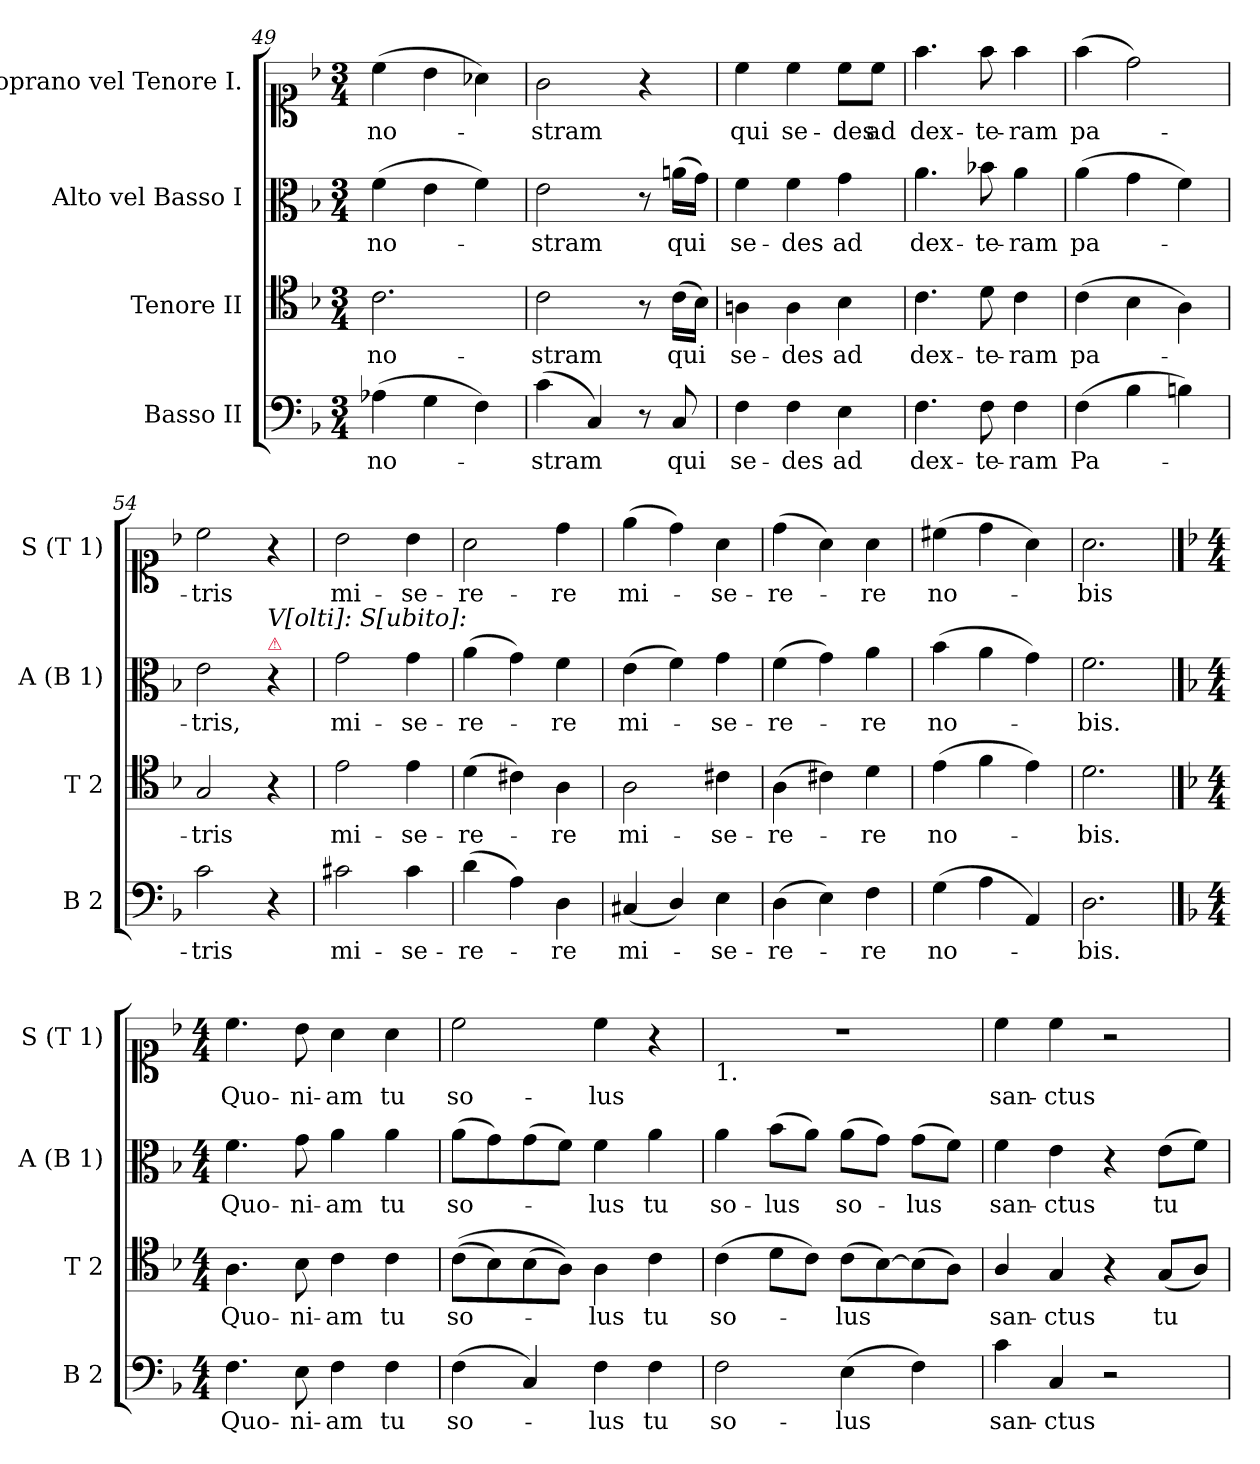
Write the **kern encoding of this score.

**kern	**text	**kern	**text	**kern	**text	**kern	**text
*part4	*part4	*part3	*part3	*part2	*part2	*part1	*part1
*staff4	*staff4	*staff3	*staff3	*staff2	*staff2	*staff1	*staff1
*I"Basso II	*	*I"Tenore II	*	*I"Alto vel Basso I	*	*I"Soprano vel Tenore I.	*
*I'B 2	*	*I'T 2	*	*I'A (B 1)	*	*I'S (T 1)	*
*clefF4	*	*clefC4	*	*clefC3	*	*clefC1	*
*k[b-]	*	*k[b-]	*	*k[b-]	*	*k[b-]	*
*M3/4	*	*M3/4	*	*M3/4	*	*M3/4	*
=49	=49	=49	=49	=49	=49	=49	=49
(>4A-X\	no-	2.c\	no-	(>4f\	no-	(>4cc\	no-
4G\	.	.	.	4e\	.	4b-\	.
4F\)	.	.	.	4f\)	.	4a-X\)	.
=50	=50	=50	=50	=50	=50	=50	=50
(>4c\	-stram	2c\	-stram	2e\	-stram	2g\	-stram
4C/)	.	.	.	.	.	.	.
8r	.	8r	.	8r	.	4r	.
8C/	qui	(>16c\LL	qui	(>16an\LL	qui	.	.
.	.	16B-\JJ)	.	16g\JJ)	.	.	.
=51	=51	=51	=51	=51	=51	=51	=51
4F\	se-	4An\	se-	4f\	se-	4cc\	qui
4F\	-des	4A\	-des	4f\	-des	4cc\	se-
4E\	ad	4B-\	ad	4g\	ad	8cc\L	-des
.	.	.	.	.	.	8cc\J	ad
=52	=52	=52	=52	=52	=52	=52	=52
4.F\	dex-	4.c\	dex-	4.a\	dex-	4.ff\	dex-
8F\	-te-	8d\	-te-	8b-X\	-te-	8ff\	-te-
4F\	-ram	4c\	-ram	4a\	-ram	4ff\	-ram
=53	=53	=53	=53	=53	=53	=53	=53
(>4F\	Pa-	(>4c\	pa-	(>4a\	pa-	(>4ff\	pa-
4B-\	.	4B-\	.	4g\	.	2dd\)	.
4Bn\)	.	4A\)	.	4f\)	.	.	.
=54	=54	=54	=54	=54	=54	=54	=54
2c\	-tris	2G/	-tris	2e\	-tris,	2cc\	-tris
!	!	!	!	!LO:TX:a:color=crimson:t=⚠	!	!	!
!	!	!	!	!LO:TX:a:i:t=V[olti]&colon; S[ubito]&colon;	!	!	!
4r	.	4r	.	4r	.	4r	.
=55	=55	=55	=55	=55	=55	=55	=55
2c#X\	mi-	2e\	mi-	2g\	mi-	2b-\	mi-
4c#\	-se-	4e\	-se-	4g\	-se-	4b-\	-se-
=56	=56	=56	=56	=56	=56	=56	=56
(>4d\	-re-	(>4d\	-re-	(>4a\	-re-	2a\	-re-
4A\)	.	4c#X\)	.	4g\)	.	.	.
4D\	-re	4A\	-re	4f\	-re	4dd\	-re
=57	=57	=57	=57	=57	=57	=57	=57
(>4C#X/	mi-	2A\	mi-	(>4e\	mi-	(>4ee\	mi-
4D/)	.	.	.	4f\)	.	4dd\)	.
4E\	-se-	4c#X\	-se-	4g\	-se-	4a\	-se-
=58	=58	=58	=58	=58	=58	=58	=58
(>4D\	-re-	(>4A\	-re-	(>4f\	re-	(>4dd\	-re-
4E\)	.	4c#X\)	.	4g\)	.	4a\)	.
4F\	-re	4d\	-re	4a\	-re	4a\	-re
=59	=59	=59	=59	=59	=59	=59	=59
(>4G\	no-	(>4e\	no-	(>4b-\	no-	(>4cc#X\	no-
4A\	.	4f\	.	4a\	.	4dd\	.
4AA/)	.	4e\)	.	4g\)	.	4a\)	.
=60	=60	=60	=60	=60	=60	=60	=60
2.D\	-bis.	2.d\	-bis.	2.f\	-bis.	2.a\	-bis
==61	==61	==61	==61	==61	==61	==61	==61
*k[b-]	*	*k[b-]	*	*k[b-]	*	*k[b-]	*
*M4/4	*	*M4/4	*	*M4/4	*	*M4/4	*
4.F\	Quo-	4.A\	Quo-	4.f\	Quo-	4.cc\	Quo-
8E\	-ni-	8B-\	-ni-	8g\	-ni-	8b-\	-ni-
4F\	-am	4c\	-am	4a\	-am	4a\	-am
4F\	tu	4c\	tu	4a\	tu	4a\	tu
=62	=62	=62	=62	=62	=62	=62	=62
(>4F\	so-	(>(>8c\L	so-	(>8a\L	so-	2cc\	so-
.	.	8B-\)	.	8g\)	.	.	.
4C/)	.	(>8B-\	.	(>8g\	.	.	.
.	.	8A\J))	.	8f\J)	.	.	.
4F\	-lus	4A\	-lus	4f\	-lus	4cc\	-lus
4F\	tu	4c\	tu	4a\	tu	4r	.
=63	=63	=63	=63	=63	=63	=63	=63
!	!	!	!	!	!	!LO:TX:b:t=1.	!
2F\	so-	(>4c\	so-	4a\	so-	1r	.
.	.	8d\L	.	(>8b-\L	-lus	.	.
.	.	8c\J)	.	8a\J)	.	.	.
(>4E\	-lus	(>8c\L	-lus	(>8a\L	so-	.	.
.	.	[8B-\)	.	8g\J)	.	.	.
4F\)	.	(>8B-\]	.	(>8g\L	-lus	.	.
.	.	8A\J)	.	8f\J)	.	.	.
=64	=64	=64	=64	=64	=64	=64	=64
4c\	san-	4A/	san-	4f\	san-	4cc\	san-
4C/	-ctus	4G/	-ctus	4e\	-ctus	4cc\	-ctus
2r	.	4r	.	4r	.	2r	.
.	.	(<8G/L	tu	(>8e\L	tu	.	.
.	.	8A/J)	.	8f\J)	.	.	.
=	=	=	=	=	=	=	=
*-	*-	*-	*-	*-	*-	*-	*-
